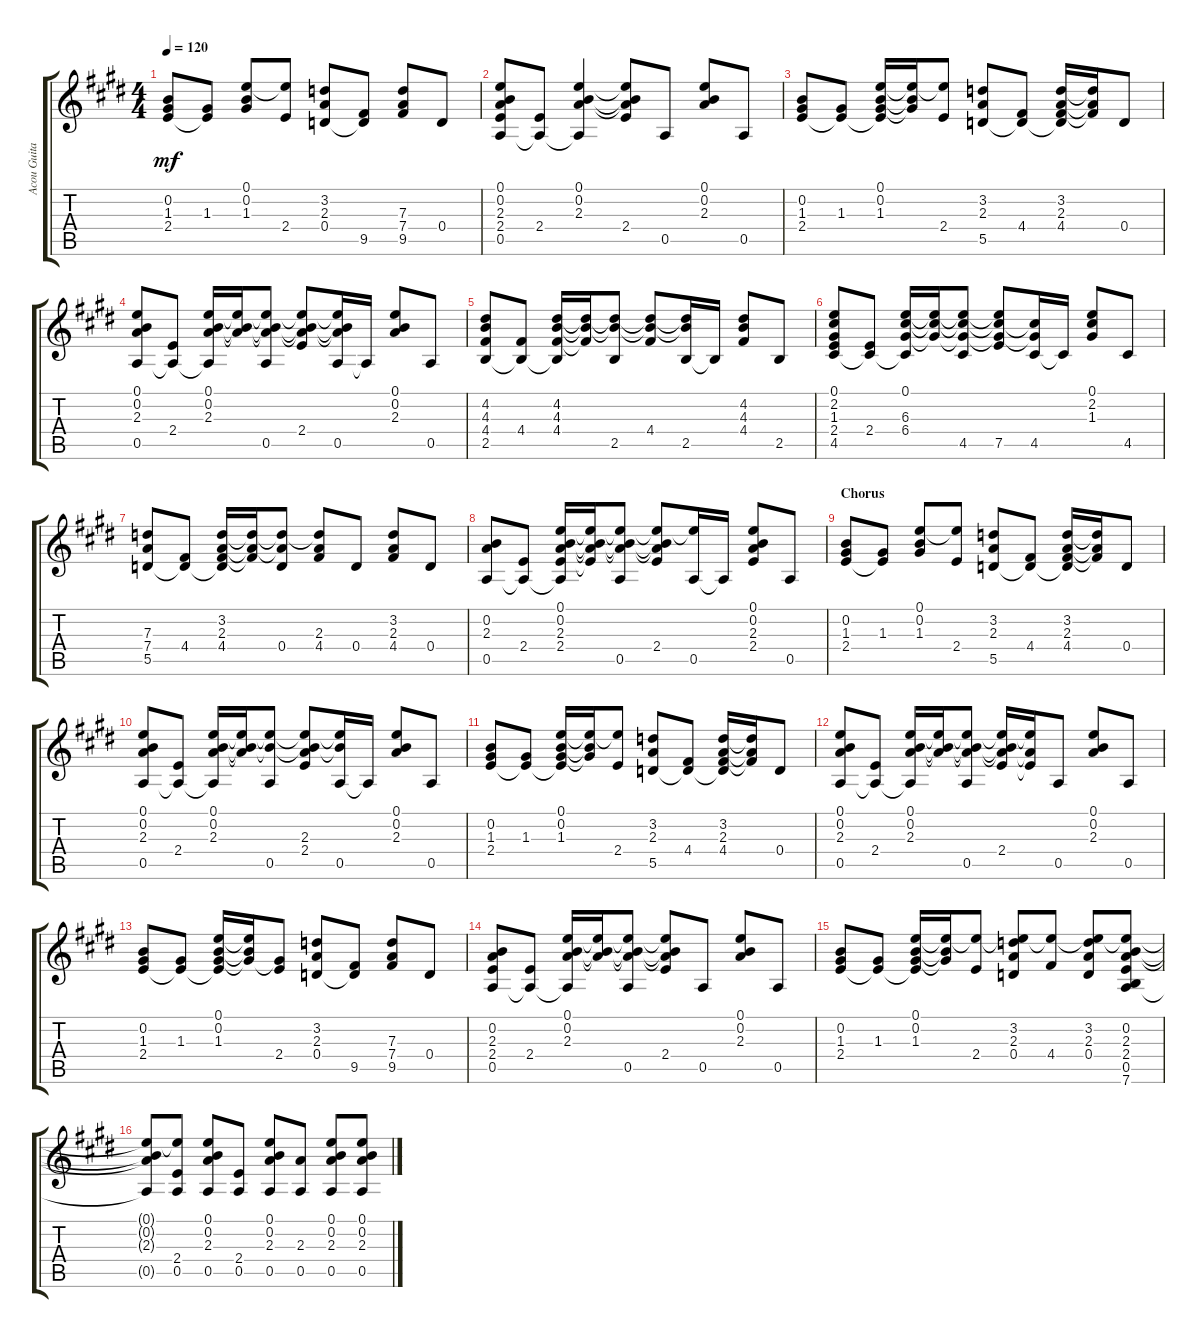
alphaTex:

\track ("Acou Guitar" "Acou Guita") {instrument acousticguitarsteel}
\staff {score tabs}
\tuning (E4 B3 G3 D3 A2 E2) {hide}
\ts (4 4)
\tempo 120
\clef g2
\ks c#minor
(0.2 1.3 2.4).8{dy mf} (1.3 2.4{t}).8 (0.1 0.2 1.3).8 (0.1{t} 2.4).8 (3.2 2.3 0.4).8 (0.4{t} 9.5).8 (7.3 7.4 9.5).8 0.4.8 |
(0.1 0.2 2.3 2.4 0.5).8 (2.4 0.5{t}).8 (0.1 0.2 2.3 0.5{t}).4 (0.1{t} 0.2{t} 2.3{t} 2.4).8 0.5.8 (0.1 0.2 2.3).8 0.5.8 |
(0.2 1.3 2.4).8 (1.3 2.4{t}).8 (0.1 0.2 1.3 2.4{t}).16 (0.1{t} 0.2{t} 1.3{t}).16 (0.1{t} 2.4).8 (3.2 2.3 5.5).8 (4.4 5.5{t}).8 (3.2 2.3 4.4 5.5{t}).16 (3.2{t} 2.3{t} 4.4{t}).16 0.4.8 |
(0.1 0.2 2.3 0.5).8 (2.4 0.5{t}).8 (0.1 0.2 2.3 0.5{t}).16 (0.1{t} 0.2{t} 2.3{t}).16 (0.1{t} 0.2{t} 2.3{t} 0.5).8 (0.1{t} 0.2{t} 2.3{t} 2.4).8 (0.1{t} 0.2{t} 2.3{t} 0.5).16 0.5{t}.16 (0.1 0.2 2.3).8 0.5.8 |
(4.2 4.3 4.4 2.5).8 (4.4 2.5{t}).8 (4.2 4.3 4.4 2.5{t}).16 (4.2{t} 4.3{t} 4.4{t}).16 (4.2{t} 4.3{t} 2.5).8 (4.2{t} 4.3{t} 4.4).8 (4.2{t} 4.3{t} 2.5).16 2.5{t}.16 (4.2 4.3 4.4).8 2.5.8 |
(0.1 2.2 1.3 2.4 4.5).8 (2.4 4.5{t}).8 (0.1 6.3 6.4 4.5{t}).16 (0.1{t} 6.3{t} 6.4{t}).16 (0.1{t} 6.3{t} 6.4{t} 4.5).8 (0.1{t} 6.3{t} 6.4{t} 7.5).8 (6.3{t} 6.4{t} 4.5).16 4.5{t}.16 (0.1 2.2 1.3).8 4.5.8 |
(7.3 7.4 5.5).8 (4.4 5.5{t}).8 (3.2 2.3 4.4 5.5{t}).16 (3.2{t} 2.3{t} 4.4{t}).16 (3.2{t} 2.3{t} 0.4).8 (3.2{t} 2.3 4.4).8 0.4.8 (3.2 2.3 4.4).8 0.4.8 |
(0.2 2.3 0.5).8 (2.4 0.5{t}).8 (0.1 0.2 2.3 2.4 0.5{t}).16 (0.1{t} 0.2{t} 2.3{t} 2.4{t}).16 (0.1{t} 0.2{t} 2.3{t} 0.5).8 (0.1{t} 0.2{t} 2.3{t} 2.4).8 (0.1{t} 0.5).16 0.5{t}.16 (0.1 0.2 2.3 2.4).8 0.5.8 |
\section ("" "Chorus")
(0.2 1.3 2.4).8 (1.3 2.4{t}).8 (0.1 0.2 1.3).8 (0.1{t} 2.4).8 (3.2 2.3 5.5).8 (4.4 5.5{t}).8 (3.2 2.3 4.4 5.5{t}).16 (3.2{t} 2.3{t} 4.4{t}).16 0.4.8 |
(0.1 0.2 2.3 0.5).8 (2.4 0.5{t}).8 (0.1 0.2 2.3 0.5{t}).16 (0.1{t} 0.2{t} 2.3{t}).16 (0.1{t} 0.2{t} 0.5).8 (0.1{t} 0.2{t} 2.3 2.4).8 (0.1{t} 0.2{t} 0.5).16 0.5{t}.16 (0.1 0.2 2.3).8 0.5.8 |
(0.2 1.3 2.4).8 (1.3 2.4{t}).8 (0.1 0.2 1.3 2.4{t}).16 (0.1{t} 0.2{t} 1.3{t}).16 (0.1{t} 2.4).8 (3.2 2.3 5.5).8 (4.4 5.5{t}).8 (3.2 2.3 4.4 5.5{t}).16 (3.2{t} 2.3{t} 4.4{t}).16 0.4.8 |
(0.1 0.2 2.3 0.5).8 (2.4 0.5{t}).8 (0.1 0.2 2.3 0.5{t}).16 (0.1{t} 0.2{t} 2.3{t}).16 (0.1{t} 0.2{t} 2.3{t} 0.5).8 (0.1{t} 0.2{t} 2.3{t} 2.4).16 (0.1{t} 2.3{t} 2.4{t}).16 0.5.8 (0.1 0.2 2.3).8 0.5.8 |
(0.2 1.3 2.4).8 (1.3 2.4{t}).8 (0.1 0.2 1.3 2.4{t}).16 (0.1{t} 0.2{t} 1.3{t}).16 (1.3{t} 2.4).8 (3.2 2.3 0.4).8 (0.4{t} 9.5).8 (7.3 7.4 9.5).8 0.4.8 |
(0.2 2.3 2.4 0.5).8 (2.4 0.5{t}).8 (0.1 0.2 2.3 0.5{t}).16 (0.1{t} 0.2{t} 2.3{t}).16 (0.1{t} 0.2{t} 2.3{t} 0.5).8 (0.1{t} 0.2{t} 2.3{t} 2.4).8 0.5.8 (0.1 0.2 2.3).8 0.5.8 |
(0.2 1.3 2.4).8 (1.3 2.4{t}).8 (0.1 0.2 1.3 2.4{t}).16 (0.1{t} 0.2{t} 1.3{t}).16 (0.1{t} 2.4).8 (0.1{t} 3.2 2.3 0.4).8 (0.1{t} 4.4).8 (0.1{t} 3.2 2.3 0.4).8 (0.1{t} 0.2 2.3 2.4 0.5 7.6).8 |
(0.1{t} 0.2{t} 2.3{t} 0.5{t}).8 (0.1{t} 2.4 0.5).8 (0.1 0.2 2.3 0.5).8 (2.4 0.5).8 (0.1 0.2 2.3 0.5).8 (2.3 0.5).8 (0.1 0.2 2.3 0.5).8 (0.1 0.2 2.3 0.5).8
